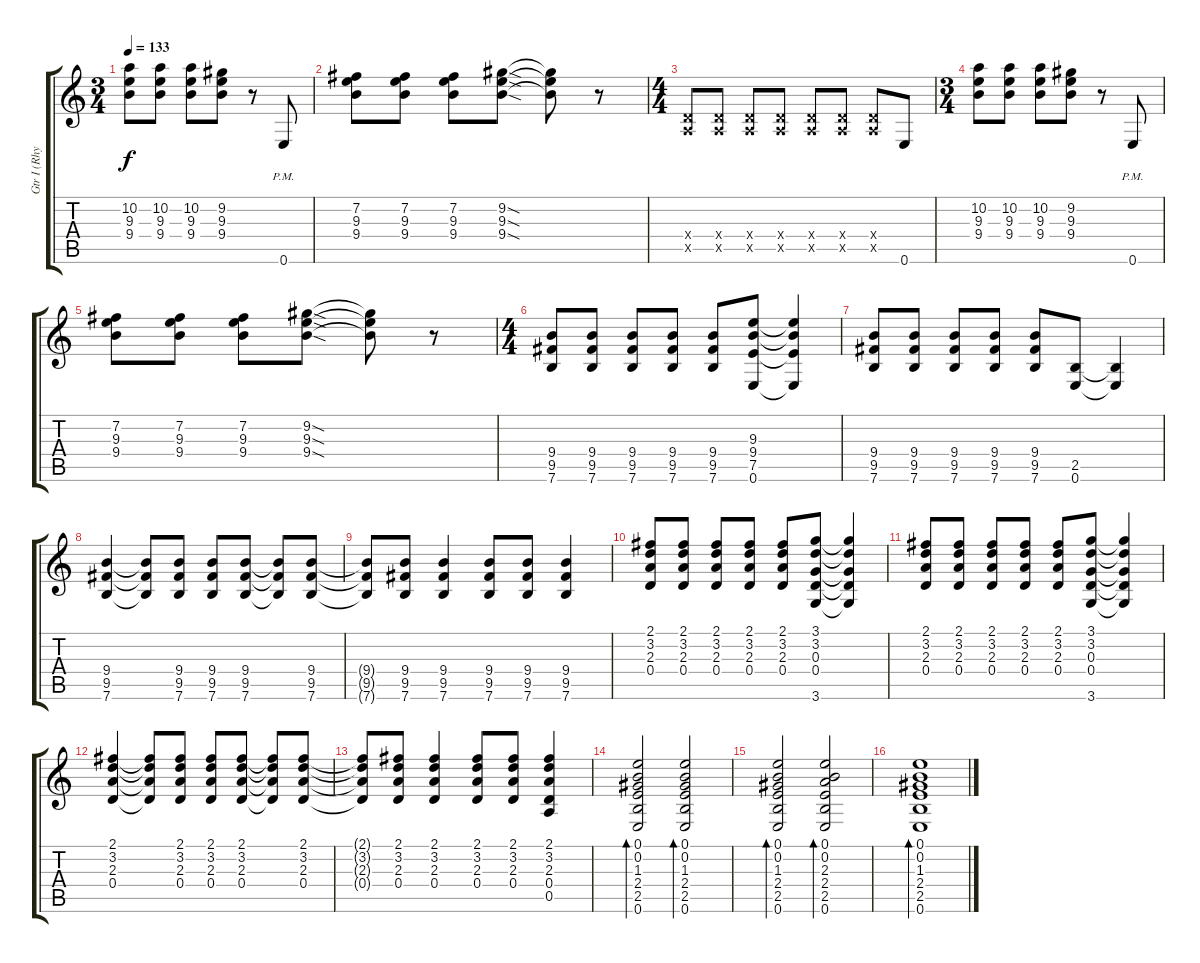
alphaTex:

\track ("Gtr I (Rhythm)" "Gtr I (Rhy") {instrument distortionguitar}
\staff {score tabs}
\tuning (E4 B3 G3 D3 A2 E2) {hide}
\ts (3 4)
\tempo 133
\clef g2
\ks c
(10.2 9.3 9.4).8{dy f} (10.2 9.3 9.4).8 (10.2 9.3 9.4).8 (9.2 9.3 9.4).8 r.8 0.6{pm}.8 |
(7.2 9.3 9.4).8 (7.2 9.3 9.4).8 (7.2 9.3 9.4).8 (9.2{sod} 9.3{sod} 9.4{sod}).8 (9.2{t} 9.3{t} 9.4{t}).8 r.8 |
\ts (4 4)
(0.4{x} 0.5{x}).8 (0.4{x} 0.5{x}).8 (0.4{x} 0.5{x}).8 (0.4{x} 0.5{x}).8 (0.4{x} 0.5{x}).8 (0.4{x} 0.5{x}).8 (0.4{x} 0.5{x}).8 0.6.8 |
\ts (3 4)
(10.2 9.3 9.4).8 (10.2 9.3 9.4).8 (10.2 9.3 9.4).8 (9.2 9.3 9.4).8 r.8 0.6{pm}.8 |
(7.2 9.3 9.4).8 (7.2 9.3 9.4).8 (7.2 9.3 9.4).8 (9.2{sod} 9.3{sod} 9.4{sod}).8 (9.2{t} 9.3{t} 9.4{t}).8 r.8 |
\ts (4 4)
(9.4 9.5 7.6).8 (9.4 9.5 7.6).8 (9.4 9.5 7.6).8 (9.4 9.5 7.6).8 (9.4 9.5 7.6).8 (9.3 9.4 7.5 0.6).8 (9.3{t} 9.4{t} 7.5{t} 0.6{t}).4 |
(9.4 9.5 7.6).8 (9.4 9.5 7.6).8 (9.4 9.5 7.6).8 (9.4 9.5 7.6).8 (9.4 9.5 7.6).8 (2.5 0.6).8 (2.5{t} 0.6{t}).4 |
(9.4 9.5 7.6).4 (9.4{t} 9.5{t} 7.6{t}).8 (9.4 9.5 7.6).8 (9.4 9.5 7.6).8 (9.4 9.5 7.6).8 (9.4{t} 9.5{t} 7.6{t}).8 (9.4 9.5 7.6).8 |
(9.4{t} 9.5{t} 7.6{t}).8 (9.4 9.5 7.6).8 (9.4 9.5 7.6).4 (9.4 9.5 7.6).8 (9.4 9.5 7.6).8 (9.4 9.5 7.6).4 |
(2.1 3.2 2.3 0.4).8 (2.1 3.2 2.3 0.4).8 (2.1 3.2 2.3 0.4).8 (2.1 3.2 2.3 0.4).8 (2.1 3.2 2.3 0.4).8 (3.1 3.2 0.3 0.4 3.6).8 (3.1{t} 3.2{t} 0.3{t} 0.4{t} 3.6{t}).4 |
(2.1 3.2 2.3 0.4).8 (2.1 3.2 2.3 0.4).8 (2.1 3.2 2.3 0.4).8 (2.1 3.2 2.3 0.4).8 (2.1 3.2 2.3 0.4).8 (3.1 3.2 0.3 0.4 3.6).8 (3.1{t} 3.2{t} 0.3{t} 0.4{t} 3.6{t}).4 |
(2.1 3.2 2.3 0.4).4 (2.1{t} 3.2{t} 2.3{t} 0.4{t}).8 (2.1 3.2 2.3 0.4).8 (2.1 3.2 2.3 0.4).8 (2.1 3.2 2.3 0.4).8 (2.1{t} 3.2{t} 2.3{t} 0.4{t}).8 (2.1 3.2 2.3 0.4).8 |
(2.1{t} 3.2{t} 2.3{t} 0.4{t}).8 (2.1 3.2 2.3 0.4).8 (2.1 3.2 2.3 0.4).4 (2.1 3.2 2.3 0.4).8 (2.1 3.2 2.3 0.4).8 (2.1 3.2 2.3 0.4 0.5).4 |
(0.1 0.2 1.3 2.4 2.5 0.6).2{bd 60 volume 12} (0.1 0.2 1.3 2.4 2.5 0.6).2{bd 60} |
(0.1 0.2 1.3 2.4 2.5 0.6).2{bd 60} (0.1 0.2 2.3 2.4 2.5 0.6).2{bd 60} |
(0.1 0.2 1.3 2.4 2.5 0.6).1{bd 120}
